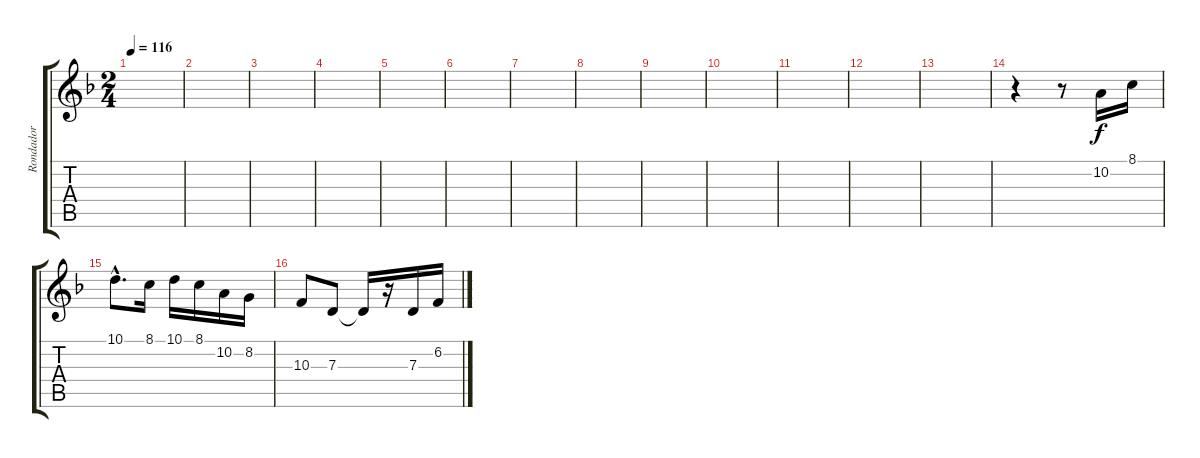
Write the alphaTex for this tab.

\track ("Rondador" "Rondador") {instrument blownbottle}
\staff {score tabs}
\tuning (E4 B3 G3 D3 A2 E2) {hide}
\ts (2 4)
\tempo 116
\clef g2
\ks dminor
|
|
|
|
|
|
|
|
|
|
|
|
|
r.4 r.8 10.2.16 8.1.16 |
10.1{hac}.8{d} 8.1.16 10.1.16 8.1.16 10.2.16 8.2.16 |
10.3.8 7.3.8 7.3{t}.16 r.16 7.3.16 6.2.16
